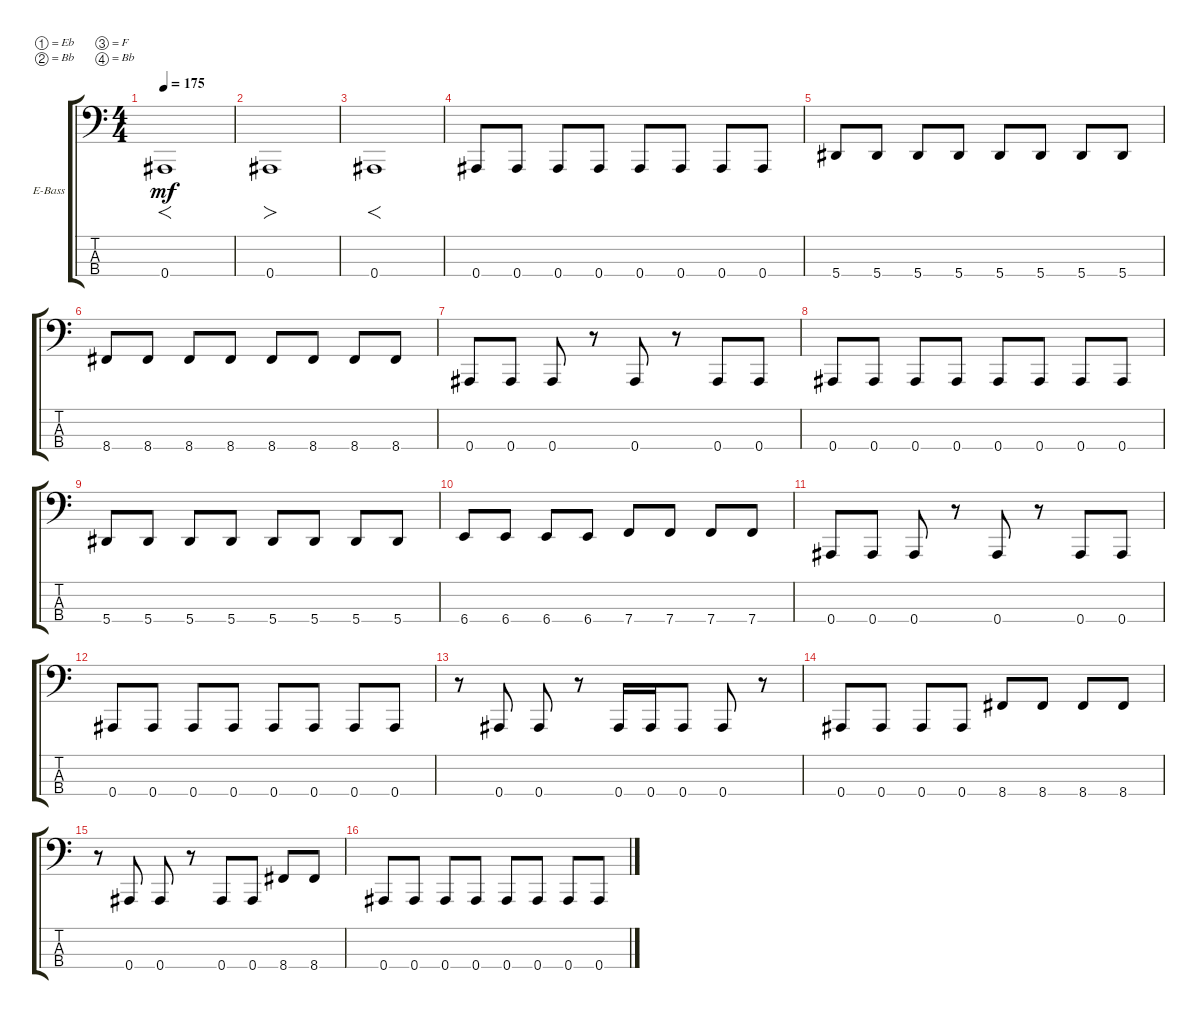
\bracketExtendMode groupsimilarinstruments
\firstSystemTrackNameOrientation horizontal
\otherSystemsTrackNameOrientation horizontal
\track ("Electric Bass" "E-Bass") {solo instrument electricbassfinger}
\staff {score tabs}
\tuning (Eb2 Bb1 F1 Bb0)
\ts (4 4)
\tempo 175
\clef f4
\ks c
0.4.1{f dy mf instrument electricbassfinger} |
0.4.1{fo} |
0.4.1{f} |
0.4.8 0.4.8 0.4.8 0.4.8 0.4.8 0.4.8 0.4.8 0.4.8 |
5.4.8 5.4.8 5.4.8 5.4.8 5.4.8 5.4.8 5.4.8 5.4.8 |
8.4.8 8.4.8 8.4.8 8.4.8 8.4.8 8.4.8 8.4.8 8.4.8 |
0.4.8 0.4.8 0.4.8 r.8 0.4.8 r.8 0.4.8 0.4.8 |
0.4.8 0.4.8 0.4.8 0.4.8 0.4.8 0.4.8 0.4.8 0.4.8 |
5.4.8 5.4.8 5.4.8 5.4.8 5.4.8 5.4.8 5.4.8 5.4.8 |
6.4.8 6.4.8 6.4.8 6.4.8 7.4.8 7.4.8 7.4.8 7.4.8 |
0.4.8 0.4.8 0.4.8 r.8 0.4.8 r.8 0.4.8 0.4.8 |
0.4.8 0.4.8 0.4.8 0.4.8 0.4.8 0.4.8 0.4.8 0.4.8 |
r.8 0.4.8 0.4.8 r.8 0.4.16 0.4.16 0.4.8 0.4.8 r.8 |
0.4.8 0.4.8 0.4.8 0.4.8 8.4.8 8.4.8 8.4.8 8.4.8 |
r.8 0.4.8 0.4.8 r.8 0.4.8 0.4.8 8.4.8 8.4.8 |
0.4.8 0.4.8 0.4.8 0.4.8 0.4.8 0.4.8 0.4.8 0.4.8
